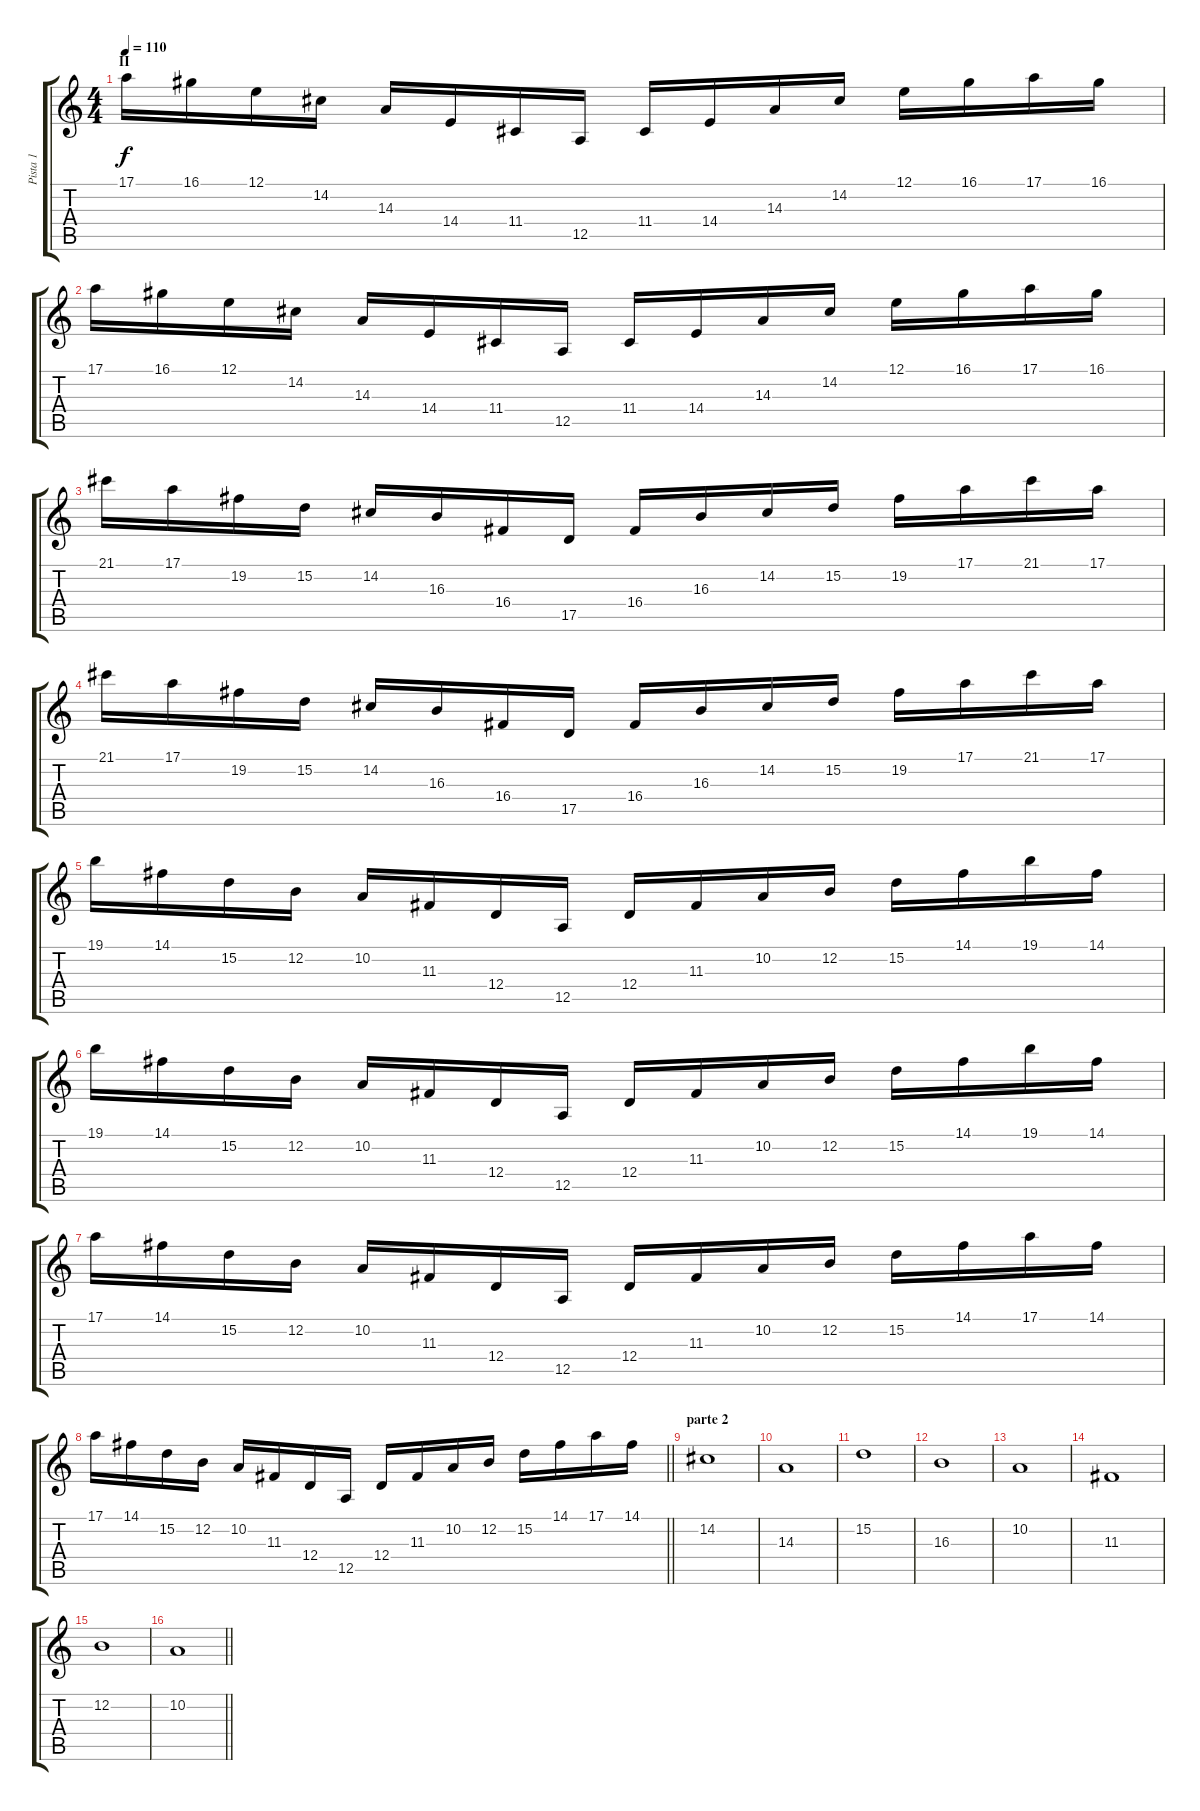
\track ("Pista 1" "Pista 1") {instrument stringensemble1}
\staff {score tabs}
\tuning (E4 B3 G3 D3 A2 E2) {hide}
\ts (4 4)
\section ("" "II")
\tempo 110
\clef g2
\ks c
17.1.16{dy f} 16.1.16 12.1.16 14.2.16 14.3.16 14.4.16 11.4.16 12.5.16 11.4.16 14.4.16 14.3.16 14.2.16 12.1.16 16.1.16 17.1.16 16.1.16 |
17.1.16 16.1.16 12.1.16 14.2.16 14.3.16 14.4.16 11.4.16 12.5.16 11.4.16 14.4.16 14.3.16 14.2.16 12.1.16 16.1.16 17.1.16 16.1.16 |
21.1.16 17.1.16 19.2.16 15.2.16 14.2.16 16.3.16 16.4.16 17.5.16 16.4.16 16.3.16 14.2.16 15.2.16 19.2.16 17.1.16 21.1.16 17.1.16 |
21.1.16 17.1.16 19.2.16 15.2.16 14.2.16 16.3.16 16.4.16 17.5.16 16.4.16 16.3.16 14.2.16 15.2.16 19.2.16 17.1.16 21.1.16 17.1.16 |
19.1.16 14.1.16 15.2.16 12.2.16 10.2.16 11.3.16 12.4.16 12.5.16 12.4.16 11.3.16 10.2.16 12.2.16 15.2.16 14.1.16 19.1.16 14.1.16 |
19.1.16 14.1.16 15.2.16 12.2.16 10.2.16 11.3.16 12.4.16 12.5.16 12.4.16 11.3.16 10.2.16 12.2.16 15.2.16 14.1.16 19.1.16 14.1.16 |
17.1.16 14.1.16 15.2.16 12.2.16 10.2.16 11.3.16 12.4.16 12.5.16 12.4.16 11.3.16 10.2.16 12.2.16 15.2.16 14.1.16 17.1.16 14.1.16 |
\barLineRight lightlight
17.1.16 14.1.16 15.2.16 12.2.16 10.2.16 11.3.16 12.4.16 12.5.16 12.4.16 11.3.16 10.2.16 12.2.16 15.2.16 14.1.16 17.1.16 14.1.16 |
\section ("" "parte 2")
14.2.1 |
14.3.1 |
15.2.1 |
16.3.1 |
10.2.1 |
11.3.1 |
12.2.1 |
\barLineRight lightlight
10.2.1
